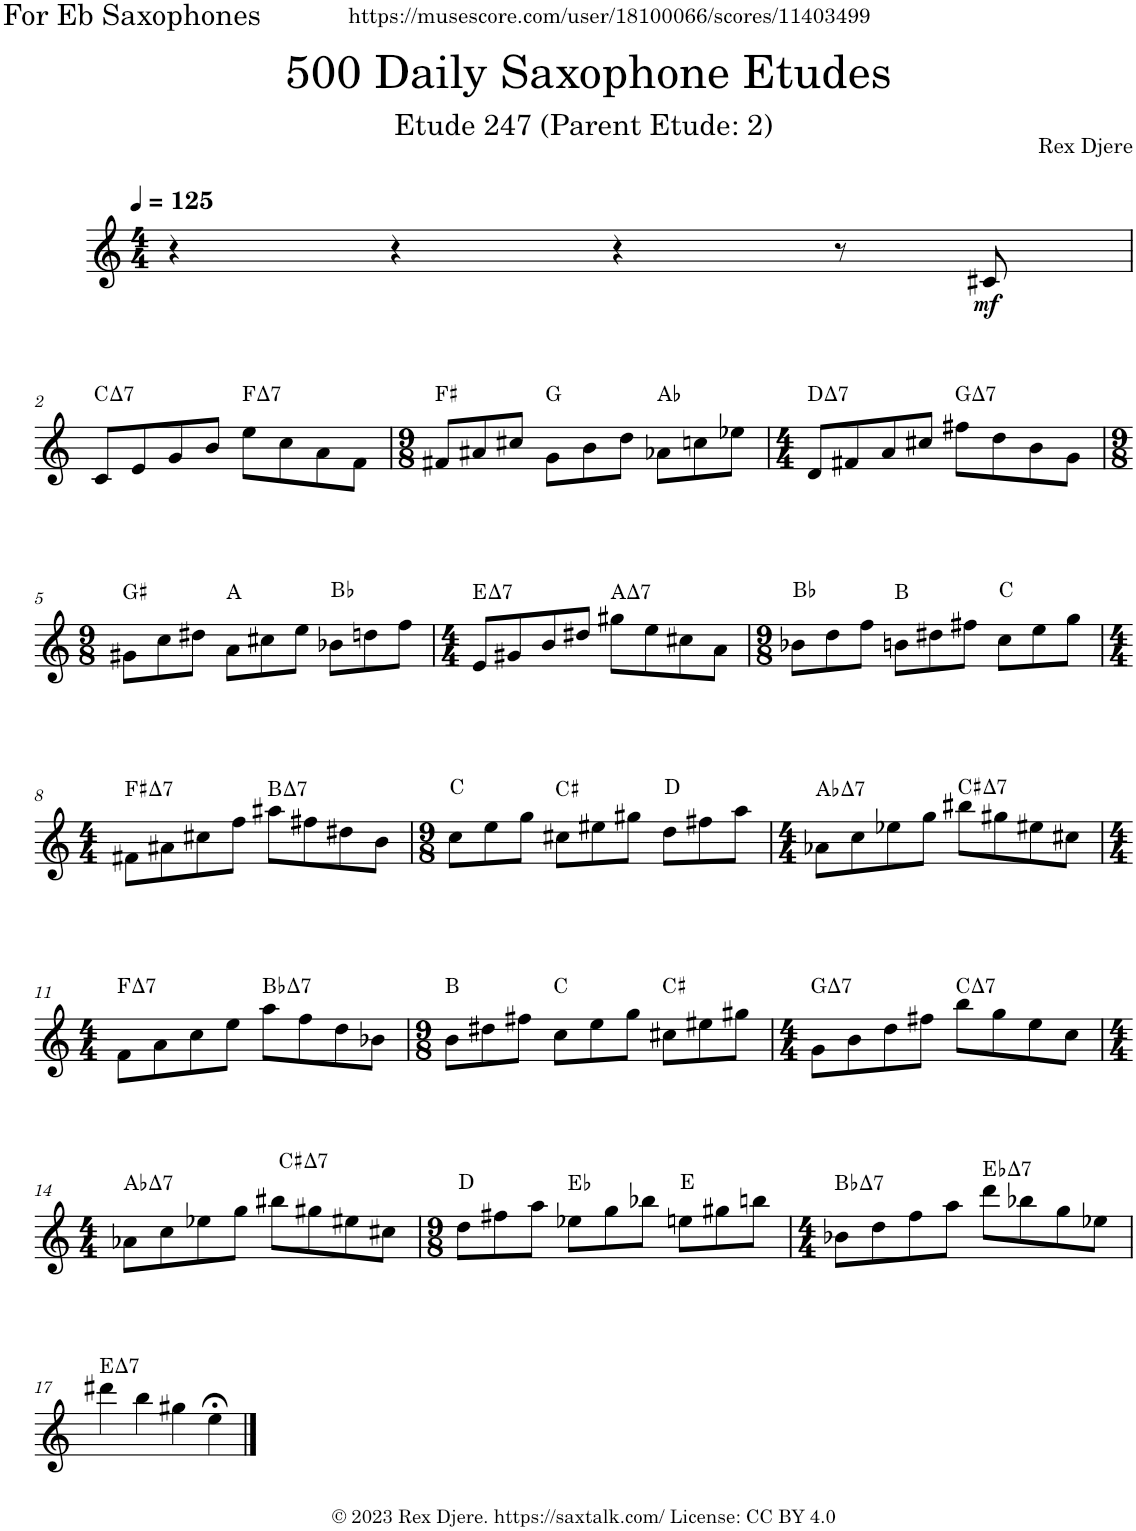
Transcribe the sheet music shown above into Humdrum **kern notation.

**kern	**dynam	**harte
*part1	*part1	*part1
*staff1	*staff1	*
*I"Alto Saxophone	*	*
*I'A. Sax.	*	*
*clefG2	*	*
*Trd5c9	*	*
*k[]	*	*
*M4/4	*	*
*MM125	*	*
=1	=1	=1
4r	.	.
4r	.	.
4r	.	.
8r	.	.
!	!LO:DY:b	!
8c#X/	mf	.
!!LO:LB:g=z
=2	=2	=2
!	!	!LO:H:kt=7
8c/L	.	C:maj7
8e/	.	.
8g/	.	.
8b/J	.	.
!	!	!LO:H:kt=7
8ee\L	.	F:maj7
8cc\	.	.
8a\	.	.
8f\J	.	.
=3	=3	=3
*M9/8	*	*
8f#X/L	.	F#:maj
8a#X/	.	.
8cc#X/J	.	.
8g\L	.	G:maj
8b\	.	.
8dd\J	.	.
8a-X\L	.	Ab:maj
8ccn\	.	.
8ee-X\J	.	.
=4	=4	=4
*M4/4	*	*
!	!	!LO:H:kt=7
8d/L	.	D:maj7
8f#X/	.	.
8a/	.	.
8cc#X/J	.	.
!	!	!LO:H:kt=7
8ff#X\L	.	G:maj7
8dd\	.	.
8b\	.	.
8g\J	.	.
!!LO:LB:g=z
=5	=5	=5
*M9/8	*	*
8g#X\L	.	G#:maj
8cc\	.	.
8dd#X\J	.	.
8a\L	.	A:maj
8cc#X\	.	.
8ee\J	.	.
8b-X\L	.	Bb:maj
8ddn\	.	.
8ff\J	.	.
=6	=6	=6
*M4/4	*	*
!	!	!LO:H:kt=7
8e/L	.	E:maj7
8g#X/	.	.
8b/	.	.
8dd#X/J	.	.
!	!	!LO:H:kt=7
8gg#X\L	.	A:maj7
8ee\	.	.
8cc#X\	.	.
8a\J	.	.
=7	=7	=7
*M9/8	*	*
8b-X\L	.	Bb:maj
8dd\	.	.
8ff\J	.	.
8bn\L	.	B:maj
8dd#X\	.	.
8ff#X\J	.	.
8cc\L	.	C:maj
8ee\	.	.
8gg\J	.	.
!!LO:LB:g=z
=8	=8	=8
*M4/4	*	*
!	!	!LO:H:kt=7
8f#X\L	.	F#:maj7
8a#X\	.	.
8cc#X\	.	.
8ff\J	.	.
!	!	!LO:H:kt=7
8aa#X\L	.	B:maj7
8ff#X\	.	.
8dd#X\	.	.
8b\J	.	.
=9	=9	=9
*M9/8	*	*
8cc\L	.	C:maj
8ee\	.	.
8gg\J	.	.
8cc#X\L	.	C#:maj
8ee#X\	.	.
8gg#X\J	.	.
8dd\L	.	D:maj
8ff#X\	.	.
8aa\J	.	.
=10	=10	=10
*M4/4	*	*
!	!	!LO:H:kt=7
8a-X\L	.	Ab:maj7
8cc\	.	.
8ee-X\	.	.
8gg\J	.	.
!	!	!LO:H:kt=7
8bb#X\L	.	C#:maj7
8gg#X\	.	.
8ee#X\	.	.
8cc#X\J	.	.
!!LO:LB:g=z
=11	=11	=11
*M4/4	*	*
!	!	!LO:H:kt=7
8f\L	.	F:maj7
8a\	.	.
8cc\	.	.
8ee\J	.	.
!	!	!LO:H:kt=7
8aa\L	.	Bb:maj7
8ff\	.	.
8dd\	.	.
8b-X\J	.	.
=12	=12	=12
*M9/8	*	*
8b\L	.	B:maj
8dd#X\	.	.
8ff#X\J	.	.
8cc\L	.	C:maj
8ee\	.	.
8gg\J	.	.
8cc#X\L	.	C#:maj
8ee#X\	.	.
8gg#X\J	.	.
=13	=13	=13
*M4/4	*	*
!	!	!LO:H:kt=7
8g\L	.	G:maj7
8b\	.	.
8dd\	.	.
8ff#X\J	.	.
!	!	!LO:H:kt=7
8bb\L	.	C:maj7
8gg\	.	.
8ee\	.	.
8cc\J	.	.
!!LO:LB:g=z
=14	=14	=14
*M4/4	*	*
!	!	!LO:H:kt=7
8a-X\L	.	Ab:maj7
8cc\	.	.
8ee-X\	.	.
8gg\J	.	.
!	!	!LO:H:kt=7
8bb#X\L	.	C#:maj7
8gg#X\	.	.
8ee#X\	.	.
8cc#X\J	.	.
=15	=15	=15
*M9/8	*	*
8dd\L	.	D:maj
8ff#X\	.	.
8aa\J	.	.
8ee-X\L	.	Eb:maj
8gg\	.	.
8bb-X\J	.	.
8een\L	.	E:maj
8gg#X\	.	.
8bbn\J	.	.
=16	=16	=16
*M4/4	*	*
!	!	!LO:H:kt=7
8b-X\L	.	Bb:maj7
8dd\	.	.
8ff\	.	.
8aa\J	.	.
!	!	!LO:H:kt=7
8ddd\L	.	Eb:maj7
8bb-X\	.	.
8gg\	.	.
8ee-X\J	.	.
!!LO:LB:g=z
=17	=17	=17
!	!	!LO:H:kt=7
4ddd#X\	.	E:maj7
4bb\	.	.
4gg#X\	.	.
4ee;<\	.	.
==	==	==
*-	*-	*-
